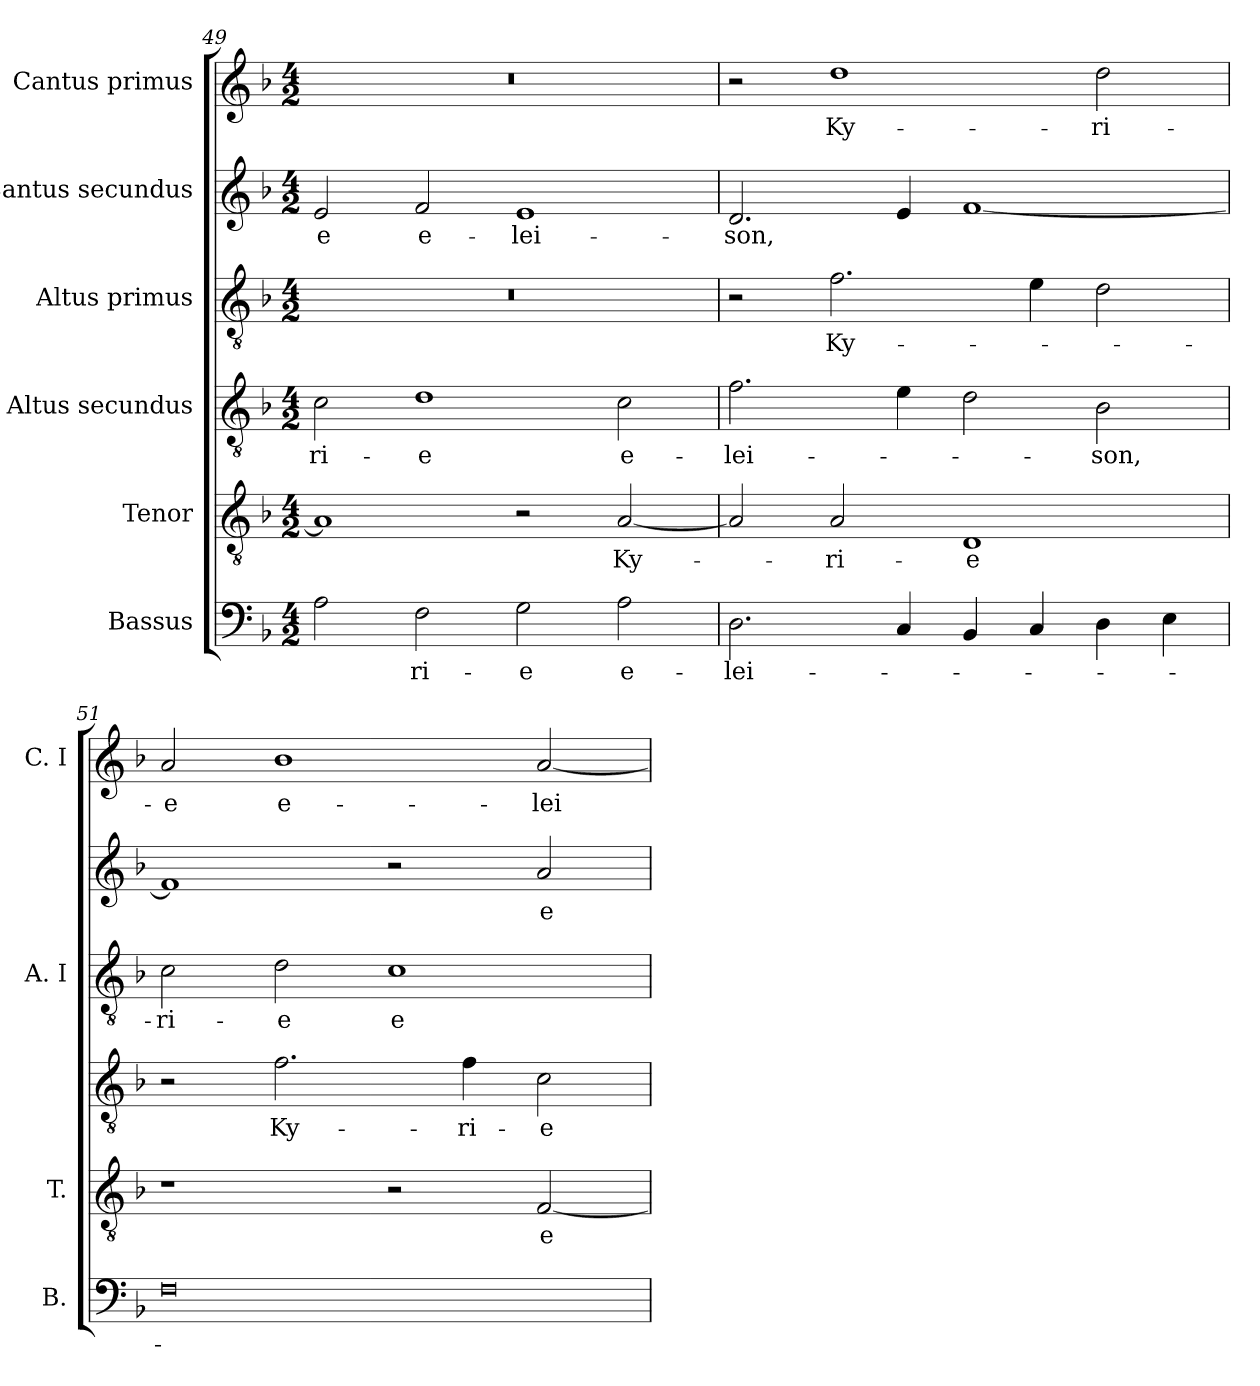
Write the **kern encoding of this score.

**kern	**text	**kern	**text	**kern	**text	**kern	**text	**kern	**text	**kern	**text
*part6	*part6	*part5	*part5	*part4	*part4	*part3	*part3	*part2	*part2	*part1	*part1
*staff6	*staff6	*staff5	*staff5	*staff4	*staff4	*staff3	*staff3	*staff2	*staff2	*staff1	*staff1
*I"Bassus	*	*I"Tenor	*	*I"Altus secundus	*	*I"Altus primus	*	*I"Cantus secundus	*	*I"Cantus primus	*
*I'B.	*	*I'T.	*	*	*	*I'A. I	*	*	*	*I'C. I	*
*clefF4	*	*clefGv2	*	*clefGv2	*	*clefGv2	*	*clefG2	*	*clefG2	*
*	*	*ITrd7c12	*	*ITrd7c12	*	*ITrd7c12	*	*	*	*	*
*k[b-]	*	*k[b-]	*	*k[b-]	*	*k[b-]	*	*k[b-]	*	*k[b-]	*
*d:	*	*d:	*	*d:	*	*d:	*	*d:	*	*d:	*
*M4/2	*	*M4/2	*	*M4/2	*	*M4/2	*	*M4/2	*	*M4/2	*
=49	=49	=49	=49	=49	=49	=49	=49	=49	=49	=49	=49
!	!	!	!	!	!LO:LY:b:color=#000000	!LO:N:vis=1	!	!	!	!	!
!	!	!	!	!	!	!	!	!	!LO:LY:b:color=#000000	!LO:N:vis=1	!
2Ai\	.	1AAi]	.	2Ci\	-ri-	0r	.	2ei/	-e	0r	.
!	!LO:LY:b:color=#000000	!	!	!	!	!	!	!	!	!	!
!	!	!	!	!	!LO:LY:b:color=#000000	!	!	!	!	!	!
!	!	!	!	!	!	!	!	!	!LO:LY:b:color=#000000	!	!
2Fi\	-ri-	.	.	1Di	-e	.	.	2fi/	e-	.	.
!	!LO:LY:b:color=#000000	!	!	!	!	!	!	!	!	!	!
!	!	!	!	!	!	!	!	!	!LO:LY:b:color=#000000	!	!
2Gi\	-e	2r	.	.	.	.	.	1ei	-lei-	.	.
!	!LO:LY:b:color=#000000	!	!	!	!	!	!	!	!	!	!
!	!	!	!LO:LY:b:color=#000000	!	!	!	!	!	!	!	!
!	!	!	!	!	!LO:LY:b:color=#000000	!	!	!	!	!	!
2Ai\	e-	[2AAi/	Ky-	2Ci\	e-	.	.	.	.	.	.
!!LO:LB:g=z
=50	=50	=50	=50	=50	=50	=50	=50	=50	=50	=50	=50
!	!LO:LY:b:color=#000000	!	!	!	!	!	!	!	!	!	!
!	!	!	!	!	!LO:LY:b:color=#000000	!	!	!	!	!	!
!	!	!	!	!	!	!	!	!	!LO:LY:b:color=#000000	!	!
2.Di\	-lei-	2AAi/]	.	2.Fi\	-lei-	2r	.	2.di/	-son,	2r	.
!	!	!	!LO:LY:b:color=#000000	!	!	!	!	!	!	!	!
!	!	!	!	!	!	!	!LO:LY:b:color=#000000	!	!	!	!
!	!	!	!	!	!	!	!	!	!	!	!LO:LY:b:color=#000000
.	.	2AAi/	-ri-	.	.	2.Fi\	Ky-	.	.	1ddi	Ky-
4Ci/	.	.	.	4Ei\	.	.	.	4ei/	.	.	.
!	!	!	!LO:LY:b:color=#000000	!	!	!	!	!	!	!	!
4BB-i/	.	1DDi	-e	2Di\	.	.	.	[1fi	.	.	.
4Ci/	.	.	.	.	.	4Ei\	.	.	.	.	.
!	!	!	!	!	!LO:LY:b:color=#000000	!	!	!	!	!	!
!	!	!	!	!	!	!	!	!	!	!	!LO:LY:b:color=#000000
4Di\	.	.	.	2BB-i\	-son,	2Di\	.	.	.	2ddi\	-ri-
4Ei\	.	.	.	.	.	.	.	.	.	.	.
=51	=51	=51	=51	=51	=51	=51	=51	=51	=51	=51	=51
!	!	!	!	!	!	!	!LO:LY:b:color=#000000	!	!	!	!
!	!	!	!	!	!	!	!	!	!	!	!LO:LY:b:color=#000000
0Fi	.	1r	.	2r	.	2Ci\	-ri-	1fi]	.	2ai/	-e
!	!	!	!	!	!LO:LY:b:color=#000000	!	!	!	!	!	!
!	!	!	!	!	!	!	!LO:LY:b:color=#000000	!	!	!	!
!	!	!	!	!	!	!	!	!	!	!	!LO:LY:b:color=#000000
.	.	.	.	2.Fi\	Ky-	2Di\	-e	.	.	1b-i	e-
!	!	!	!	!	!	!	!LO:LY:b:color=#000000	!	!	!	!
.	.	2r	.	.	.	1Ci	e-	2r	.	.	.
!	!	!	!	!	!LO:LY:b:color=#000000	!	!	!	!	!	!
.	.	.	.	4Fi\	-ri-	.	.	.	.	.	.
!	!	!	!LO:LY:b:color=#000000	!	!	!	!	!	!	!	!
!	!	!	!	!	!LO:LY:b:color=#000000	!	!	!	!	!	!
!	!	!	!	!	!	!	!	!	!LO:LY:b:color=#000000	!	!
!	!	!	!	!	!	!	!	!	!	!	!LO:LY:b:color=#000000
.	.	[2FFi/	e-	2Ci\	-e	.	.	2ai/	e-	[2ai/	-lei-
=	=	=	=	=	=	=	=	=	=	=	=
*-	*-	*-	*-	*-	*-	*-	*-	*-	*-	*-	*-
